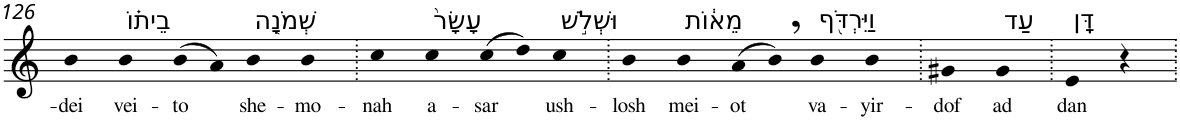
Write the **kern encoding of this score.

**kern	**text
*part1	*part1
*staff1	*staff1
*I"Piano	*
*I'Pno	*
!!LO:PB:g=z
*clefG2	*
*k[]	*
=126	=126
!	!LO:LY:b
4b	-dei
!LO:TX:a:t=בֵית֗וֹ	!
!	!LO:LY:b
4b	vei-
!	!LO:LY:b
(>8b	-to
8a)	.
!LO:TX:a:t=שְׁמֹנָ֤ה	!
!	!LO:LY:b
4b	she-
!	!LO:LY:b
4b	-mo-
=127.	=127.
!	!LO:LY:b
4cc	-nah
!LO:TX:a:t=עָשָׂר֙	!
!	!LO:LY:b
4cc	a-
!	!LO:LY:b
(>8cc	-sar
8dd)	.
!LO:TX:a:t=וּשְׁלֹ֣שׁ	!
!	!LO:LY:b
4cc	ush-
=128.	=128.
!	!LO:LY:b
4b	-losh
!LO:TX:a:t=מֵא֔וֹת	!
!	!LO:LY:b
4b	mei-
!	!LO:LY:b
(>8a	-ot
8b,)	.
!LO:TX:a:t=וַיִּרְדֹּ֖ף	!
!	!LO:LY:b
4b	va-
!	!LO:LY:b
4b	-yir-
=129.	=129.
!	!LO:LY:b
4g#X	-dof
!LO:TX:a:t=עַד	!
!	!LO:LY:b
4g#	ad
=130.	=130.
!LO:TX:a:t=דָּֽן	!
!	!LO:LY:b
4e	dan
4r	.
=.	=.
*-	*-
